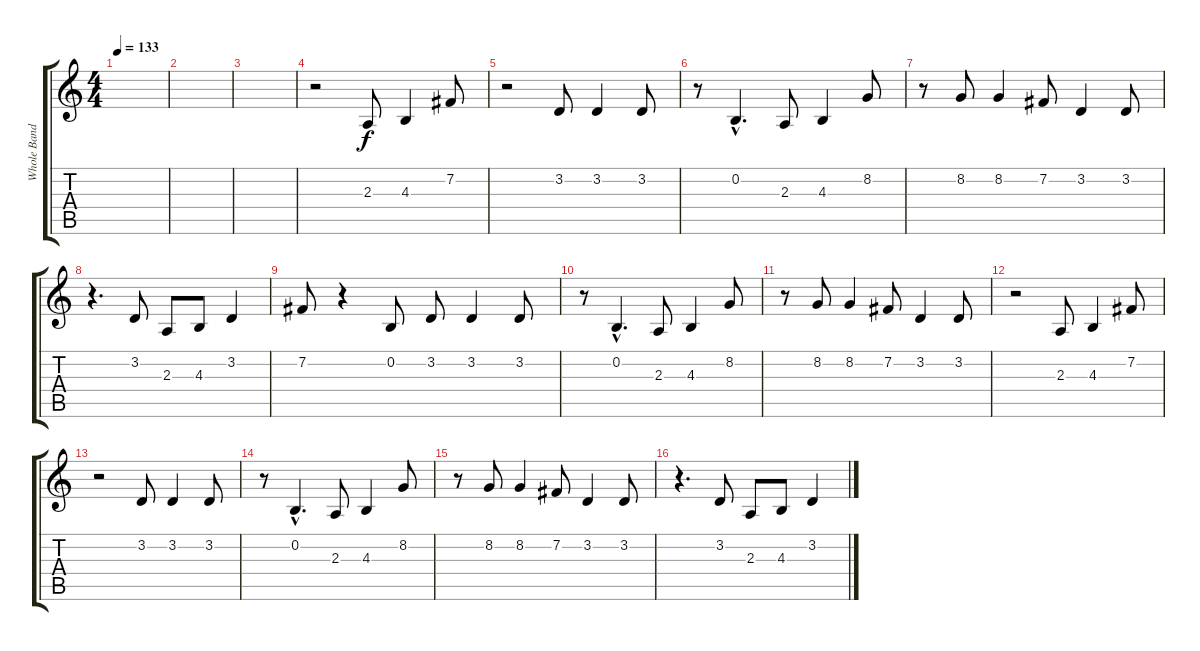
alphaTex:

\track ("Whole Band" "Whole Band") {instrument lead2sawtooth}
\staff {score tabs}
\tuning (E4 B3 G3 D3 A2 E2) {hide}
\ts (4 4)
\tempo 133
\clef g2
\ks c
|
|
|
r.2 2.3.8 4.3.4 7.2.8 |
r.2 3.2.8 3.2.4 3.2.8 |
r.8 0.2{hac}.4{d} 2.3.8 4.3.4 8.2.8 |
r.8 8.2.8 8.2.4 7.2.8 3.2.4 3.2.8 |
r.4{d} 3.2.8 2.3.8 4.3.8 3.2.4 |
7.2.8 r.4 0.2.8 3.2.8 3.2.4 3.2.8 |
r.8 0.2{hac}.4{d} 2.3.8 4.3.4 8.2.8 |
r.8 8.2.8 8.2.4 7.2.8 3.2.4 3.2.8 |
r.2 2.3.8 4.3.4 7.2.8 |
r.2 3.2.8 3.2.4 3.2.8 |
r.8 0.2{hac}.4{d} 2.3.8 4.3.4 8.2.8 |
r.8 8.2.8 8.2.4 7.2.8 3.2.4 3.2.8 |
r.4{d} 3.2.8 2.3.8 4.3.8 3.2.4
